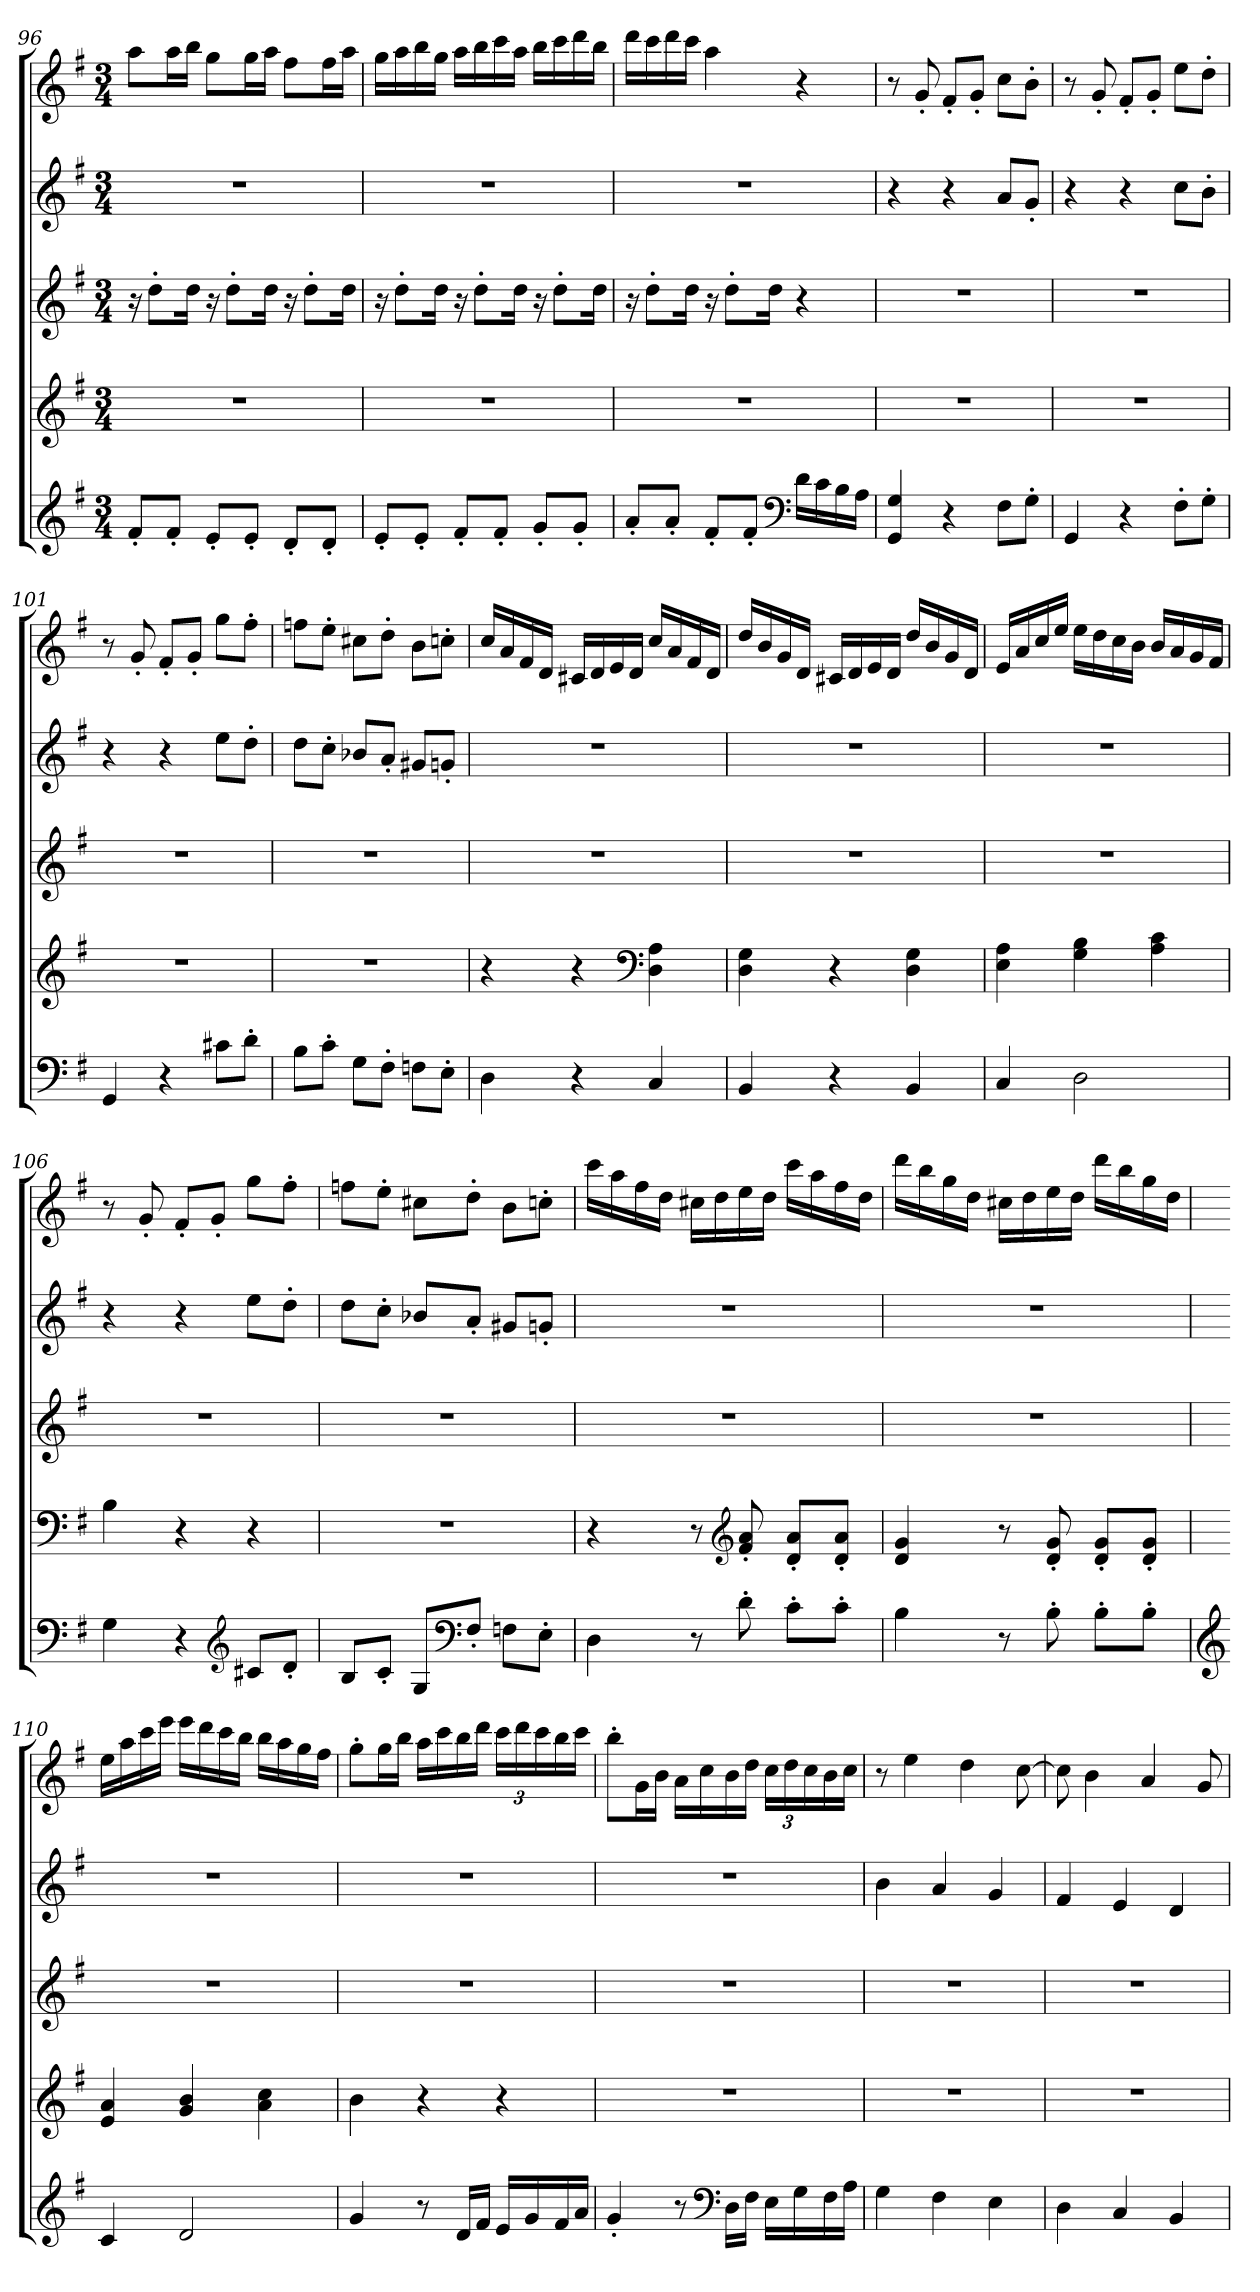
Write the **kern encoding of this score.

**kern	**kern	**kern	**kern	**kern
*part5	*part4	*part3	*part2	*part1
*staff5	*staff4	*staff3	*staff2	*staff1
*clefG2	*clefG2	*clefG2	*clefG2	*clefG2
*k[f#]	*k[f#]	*k[f#]	*k[f#]	*k[f#]
*M3/4	*M3/4	*M3/4	*M3/4	*M3/4
=96	=96	=96	=96	=96
8f#'/L	2.r	16r	2.r	8aa\L
.	.	8dd'\L	.	.
8f#'/J	.	.	.	16aa\L
.	.	16dd\Jk	.	16bb\JJ
8e'/L	.	16r	.	8gg\L
.	.	8dd'\L	.	.
8e'/J	.	.	.	16gg\L
.	.	16dd\Jk	.	16aa\JJ
8d'/L	.	16r	.	8ff#\L
.	.	8dd'\L	.	.
8d'/J	.	.	.	16ff#\L
.	.	16dd\Jk	.	16aa\JJ
=97	=97	=97	=97	=97
*	*	*	*	*MM140
8e'/L	2.r	16r	2.r	16gg\LL
.	.	8dd'\L	.	16aa\
8e'/J	.	.	.	16bb\
.	.	16dd\Jk	.	16gg\JJ
8f#'/L	.	16r	.	16aa\LL
.	.	8dd'\L	.	16bb\
8f#'/J	.	.	.	16ccc\
.	.	16dd\Jk	.	16aa\JJ
8g'/L	.	16r	.	16bb\LL
.	.	8dd'\L	.	16ccc\
8g'/J	.	.	.	16ddd\
.	.	16dd\Jk	.	16bb\JJ
!!LO:LB:g=z
=98	=98	=98	=98	=98
8a'/L	2.r	16r	2.r	16ddd\LL
.	.	8dd'\L	.	16ccc\
8a'/J	.	.	.	16ddd\
.	.	16dd\Jk	.	16ccc\JJ
8f#'/L	.	16r	.	4aa\
.	.	8dd'\L	.	.
8f#'/J	.	.	.	.
.	.	16dd\Jk	.	.
*clefF4	*	*	*	*
16d\LL	.	4r	.	4r
16c\	.	.	.	.
16B\	.	.	.	.
16A\JJ	.	.	.	.
=99	=99	=99	=99	=99
4GG/ 4G/	2.r	2.r	4r	8r
.	.	.	.	8g'/
4r	.	.	4r	8f#'/L
.	.	.	.	8g'/J
*	*	*	*	*MM141
8F#\L	.	.	8a/L	8cc\L
8G'\J	.	.	8g'/J	8b'\J
=100	=100	=100	=100	=100
4GG/	2.r	2.r	4r	8r
.	.	.	.	8g'/
4r	.	.	4r	8f#'/L
.	.	.	.	8g'/J
*	*	*	*	*MM141
8F#'\L	.	.	8cc\L	8ee\L
8G'\J	.	.	8b'\J	8dd'\J
=101	=101	=101	=101	=101
4GG/	2.r	2.r	4r	8r
.	.	.	.	8g'/
4r	.	.	4r	8f#'/L
.	.	.	.	8g'/J
*	*	*	*	*MM141
8c#X\L	.	.	8ee\L	8gg\L
8d'\J	.	.	8dd'\J	8ff#'\J
!!LO:PB:g=z
=102	=102	=102	=102	=102
8B\L	2.r	2.r	8dd\L	8ffn\L
8c'\J	.	.	8cc'\J	8ee'\J
8G\L	.	.	8b-X/L	8cc#X\L
8F#'\J	.	.	8a'/J	8dd'\J
8Fn\L	.	.	8g#X/L	8b\L
8E'\J	.	.	8gn'/J	8ccn'\J
=103	=103	=103	=103	=103
*	*	*	*	*MM141
4D\	4r	2.r	2.r	16cc/LL
.	.	.	.	16a/
.	.	.	.	16f#/
.	.	.	.	16d/JJ
4r	4r	.	.	16c#X/LL
.	.	.	.	16d/
.	.	.	.	16e/
.	.	.	.	16d/JJ
*	*clefF4	*	*	*
4C/	4D\ 4A\	.	.	16cc/LL
.	.	.	.	16a/
.	.	.	.	16f#/
.	.	.	.	16d/JJ
=104	=104	=104	=104	=104
*	*	*	*	*MM141
4BB/	4D\ 4G\	2.r	2.r	16dd/LL
.	.	.	.	16b/
.	.	.	.	16g/
.	.	.	.	16d/JJ
4r	4r	.	.	16c#X/LL
.	.	.	.	16d/
.	.	.	.	16e/
.	.	.	.	16d/JJ
4BB/	4D\ 4G\	.	.	16dd/LL
.	.	.	.	16b/
.	.	.	.	16g/
.	.	.	.	16d/JJ
!!LO:LB:g=z
=105	=105	=105	=105	=105
4C/	4E\ 4A\	2.r	2.r	16e/LL
.	.	.	.	16a/
.	.	.	.	16cc/
.	.	.	.	16ee/JJ
2D\	4G\ 4B\	.	.	16ee\LL
.	.	.	.	16dd\
.	.	.	.	16cc\
.	.	.	.	16b\JJ
.	4A\ 4c\	.	.	16b/LL
.	.	.	.	16a/
.	.	.	.	16g/
.	.	.	.	16f#/JJ
=106	=106	=106	=106	=106
4G\	4B\	2.r	4r	8r
.	.	.	.	8g'/
4r	4r	.	4r	8f#'/L
.	.	.	.	8g'/J
*clefG2	*	*	*	*
*	*	*	*	*MM141
8c#X/L	4r	.	8ee\L	8gg\L
8d'/J	.	.	8dd'\J	8ff#'\J
=107	=107	=107	=107	=107
8B/L	2.r	2.r	8dd\L	8ffn\L
8c'/J	.	.	8cc'\J	8ee'\J
8G/L	.	.	8b-X/L	8cc#X\L
*clefF4	*	*	*	*
8F#'/J	.	.	8a'/J	8dd'\J
8Fn\L	.	.	8g#X/L	8b\L
*	*	*	*	*MM138
8E'\J	.	.	8gn'/J	8ccn'\J
!!LO:PB:g=z
=108	=108	=108	=108	=108
*	*	*	*	*MM141
4D\	4r	2.r	2.r	16ccc\LL
.	.	.	.	16aa\
.	.	.	.	16ff#\
.	.	.	.	16dd\JJ
8r	8r	.	.	16cc#X\LL
.	.	.	.	16dd\
*	*clefG2	*	*	*
8d'\	8f#/' 8a/'	.	.	16ee\
.	.	.	.	16dd\JJ
8c'\L	8d/' 8a/'L	.	.	16ccc\LL
.	.	.	.	16aa\
8c'\J	8d/' 8a/'J	.	.	16ff#\
.	.	.	.	16dd\JJ
=109	=109	=109	=109	=109
*	*	*	*	*MM141
4B\	4d/ 4g/	2.r	2.r	16ddd\LL
.	.	.	.	16bb\
.	.	.	.	16gg\
.	.	.	.	16dd\JJ
8r	8r	.	.	16cc#X\LL
.	.	.	.	16dd\
8B'\	8d/' 8g/'	.	.	16ee\
.	.	.	.	16dd\JJ
8B'\L	8d/' 8g/'L	.	.	16ddd\LL
.	.	.	.	16bb\
8B'\J	8d/' 8g/'J	.	.	16gg\
.	.	.	.	16dd\JJ
!!LO:LB:g=z
=110	=110	=110	=110	=110
*clefG2	*	*	*	*
4c/	4e/ 4a/	2.r	2.r	16ee\LL
.	.	.	.	16aa\
.	.	.	.	16ccc\
.	.	.	.	16eee\JJ
2d/	4g/ 4b/	.	.	16eee\LL
.	.	.	.	16ddd\
.	.	.	.	16ccc\
.	.	.	.	16bb\JJ
.	4a\ 4cc\	.	.	16bb\LL
.	.	.	.	16aa\
.	.	.	.	16gg\
.	.	.	.	16ff#\JJ
=111	=111	=111	=111	=111
4g/	4b\	2.r	2.r	8gg'\L
.	.	.	.	16gg\L
.	.	.	.	16bb\JJ
8r	4r	.	.	16aa\LL
.	.	.	.	16ccc\
16d/LL	.	.	.	16bb\
16f#/JJ	.	.	.	16ddd\JJ
*	*	*	*	*Xbrackettup
16e/LL	4r	.	.	24ccc\LL
.	.	.	.	24ddd\
16g/	.	.	.	.
.	.	.	.	24ccc\
16f#/	.	.	.	16bb\
16a/JJ	.	.	.	16ccc\JJ
=112	=112	=112	=112	=112
4g'/	2.r	2.r	2.r	8bb'\L
.	.	.	.	16g\L
.	.	.	.	16b\JJ
8r	.	.	.	16a\LL
.	.	.	.	16cc\
*clefF4	*	*	*	*
16D\LL	.	.	.	16b\
16F#\JJ	.	.	.	16dd\JJ
16E\LL	.	.	.	24cc\LL
.	.	.	.	24dd\
16G\	.	.	.	.
.	.	.	.	24cc\
16F#\	.	.	.	16b\
16A\JJ	.	.	.	16cc\JJ
!!LO:PB:g=z
=113	=113	=113	=113	=113
4G\	2.r	2.r	4b\	8r
.	.	.	.	4ee\
4F#\	.	.	4a/	.
.	.	.	.	4dd\
4E\	.	.	4g/	.
.	.	.	.	[8cc\
=114	=114	=114	=114	=114
4D\	2.r	2.r	4f#/	8cc\]
.	.	.	.	4b\
4C/	.	.	4e/	.
.	.	.	.	4a/
4BB/	.	.	4d/	.
.	.	.	.	8g/
=	=	=	=	=
*-	*-	*-	*-	*-
